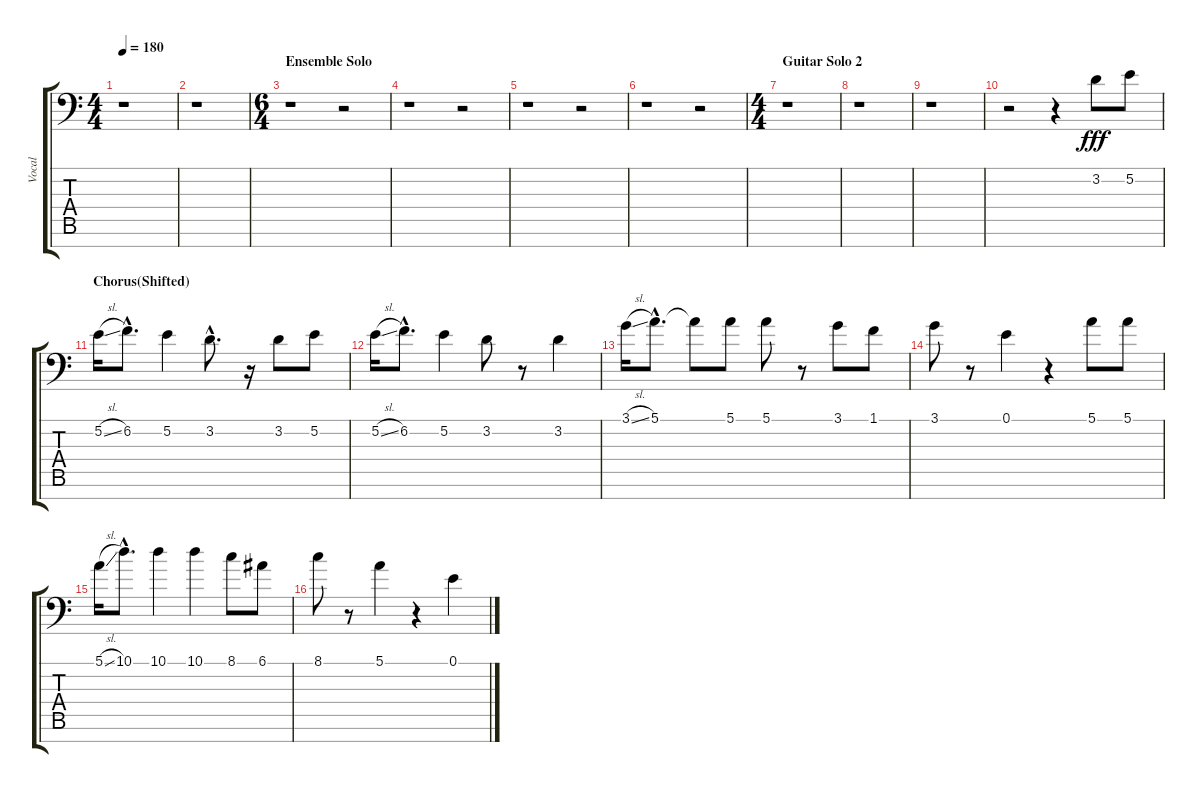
\track ("Vocal" "Vocal") {instrument flute}
\staff {score tabs}
\tuning (E4 B3 G3 D3 A2 E2 C-1) {hide}
\ts (4 4)
\tempo 180
\clef f4
\ks c
r.1{dy fff} |
r.1 |
\ts (6 4)
\section ("" "Ensemble Solo")
r.1 r.2 |
r.1 r.2 |
r.1 r.2 |
r.1 r.2 |
\ts (4 4)
\section ("" "Guitar Solo 2")
r.1 |
r.1 |
r.1 |
r.2 r.4 3.2.8 5.2.8 |
\section ("" "Chorus(Shifted)")
5.2{sl}.16 6.2{hac}.8{d} 5.2.4 3.2{hac}.8{d} r.16 3.2.8 5.2.8 |
5.2{sl}.16 6.2{hac}.8{d} 5.2.4 3.2.8 r.8 3.2.4 |
3.1{sl}.16 5.1{hac}.8{d} 5.1{t}.8 5.1.8 5.1.8 r.8 3.1.8 1.1.8 |
3.1.8 r.8 0.1.4 r.4 5.1.8 5.1.8 |
5.1{sl}.16 10.1{hac}.8{d} 10.1.4 10.1.4 8.1.8 6.1.8 |
8.1.8 r.8 5.1.4 r.4 0.1.4
